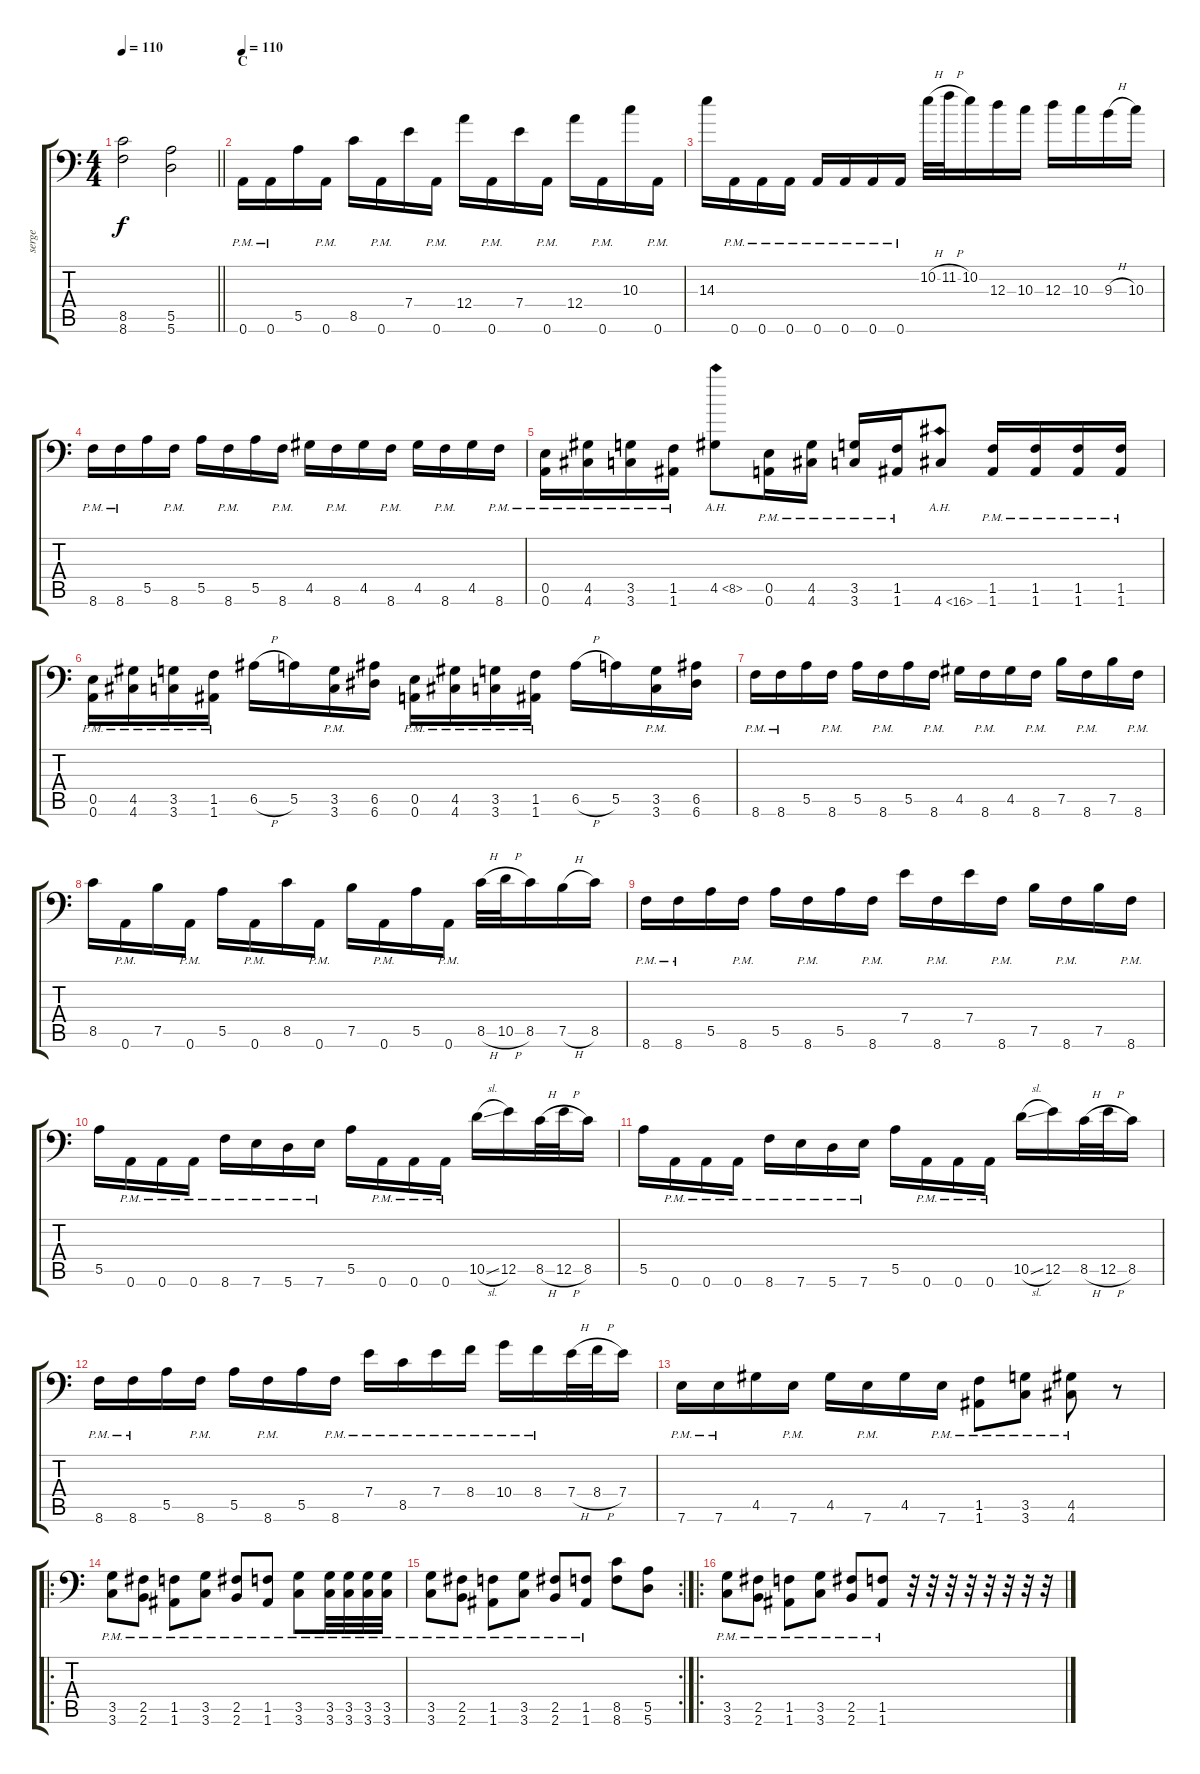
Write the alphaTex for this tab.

\track ("serge" "serge") {instrument distortionguitar}
\staff {score tabs}
\tuning (B3 Gb3 D3 A2 E2 A1) {hide}
\ts (4 4)
\tempo 110
\clef f4
\barLineRight lightlight
\ks c
(8.5 8.6).2{dy f} (5.5 5.6).2 |
\section ("" "C")
\tempo 110
0.6{pm}.16 0.6{pm}.16 5.5.16 0.6{pm}.16 8.5.16 0.6{pm}.16 7.4.16 0.6{pm}.16 12.4.16 0.6{pm}.16 7.4.16 0.6{pm}.16 12.4.16 0.6{pm}.16 10.3.16 0.6{pm}.16 |
14.3.16 0.6{pm}.16 0.6{pm}.16 0.6{pm}.16 0.6{pm}.16 0.6{pm}.16 0.6{pm}.16 0.6{pm}.16 10.2{h}.32 11.2{h}.32 10.2.16 12.3.16 10.3.16 12.3.16 10.3.16 9.3{h}.16 10.3.16 |
8.6{pm}.16 8.6{pm}.16 5.5.16 8.6{pm}.16 5.5.16 8.6{pm}.16 5.5.16 8.6{pm}.16 4.5.16 8.6{pm}.16 4.5.16 8.6{pm}.16 4.5.16 8.6{pm}.16 4.5.16 8.6{pm}.16 |
(0.5 0.6{pm}).16 (4.5 4.6{pm}).16 (3.5 3.6{pm}).16 (1.5 1.6{pm}).16 4.5{ah 4}.8 (0.5 0.6{pm}).16 (4.5 4.6{pm}).16 (3.5 3.6{pm}).16 (1.5 1.6{pm}).16 4.6{ah 12}.8 (1.5 1.6{pm}).16 (1.5 1.6{pm}).16 (1.5 1.6{pm}).16 (1.5 1.6{pm}).16 |
(0.5 0.6{pm}).16 (4.5 4.6{pm}).16 (3.5 3.6{pm}).16 (1.5 1.6{pm}).16 6.5{h}.16 5.5.16 (3.5 3.6{pm}).16 (6.5 6.6).16 (0.5 0.6{pm}).16 (4.5 4.6{pm}).16 (3.5 3.6{pm}).16 (1.5 1.6{pm}).16 6.5{h}.16 5.5.16 (3.5 3.6{pm}).16 (6.5 6.6).16 |
8.6{pm}.16 8.6{pm}.16 5.5.16 8.6{pm}.16 5.5.16 8.6{pm}.16 5.5.16 8.6{pm}.16 4.5.16 8.6{pm}.16 4.5.16 8.6{pm}.16 7.5.16 8.6{pm}.16 7.5.16 8.6{pm}.16 |
8.5.16 0.6{pm}.16 7.5.16 0.6{pm}.16 5.5.16 0.6{pm}.16 8.5.16 0.6{pm}.16 7.5.16 0.6{pm}.16 5.5.16 0.6{pm}.16 8.5{h}.32 10.5{h}.32 8.5.16 7.5{h}.16 8.5.16 |
8.6{pm}.16 8.6{pm}.16 5.5.16 8.6{pm}.16 5.5.16 8.6{pm}.16 5.5.16 8.6{pm}.16 7.4.16 8.6{pm}.16 7.4.16 8.6{pm}.16 7.5.16 8.6{pm}.16 7.5.16 8.6{pm}.16 |
5.5.16 0.6{pm}.16 0.6{pm}.16 0.6{pm}.16 8.6{pm}.16 7.6{pm}.16 5.6{pm}.16 7.6{pm}.16 5.5.16 0.6{pm}.16 0.6{pm}.16 0.6{pm}.16 10.5{sl}.16 12.5.16 8.5{h}.32 12.5{h}.32 8.5.16 |
5.5.16 0.6{pm}.16 0.6{pm}.16 0.6{pm}.16 8.6{pm}.16 7.6{pm}.16 5.6{pm}.16 7.6{pm}.16 5.5.16 0.6{pm}.16 0.6{pm}.16 0.6{pm}.16 10.5{sl}.16 12.5.16 8.5{h}.32 12.5{h}.32 8.5.16 |
8.6{pm}.16 8.6{pm}.16 5.5.16 8.6{pm}.16 5.5.16 8.6{pm}.16 5.5.16 8.6{pm}.16 7.4{pm}.16 8.5{pm}.16 7.4{pm}.16 8.4{pm}.16 10.4{pm}.16 8.4{pm}.16 7.4{h}.32 8.4{h}.32 7.4.16 |
7.6{pm}.16 7.6{pm}.16 4.5.16 7.6{pm}.16 4.5.16 7.6{pm}.16 4.5.16 7.6{pm}.16 (1.5 1.6{pm}).8 (3.5 3.6{pm}).8 (4.5 4.6{pm}).8 r.8 |
\ro
(3.5 3.6{pm}).8 (2.5 2.6{pm}).8 (1.5 1.6{pm}).8 (3.5 3.6{pm}).8 (2.5 2.6{pm}).8 (1.5 1.6{pm}).8 (3.5 3.6{pm}).8 (3.5 3.6{pm}).32 (3.5 3.6{pm}).32 (3.5 3.6{pm}).32 (3.5 3.6{pm}).32 |
\rc 2
(3.5 3.6{pm}).8 (2.5 2.6{pm}).8 (1.5 1.6{pm}).8 (3.5 3.6{pm}).8 (2.5 2.6{pm}).8 (1.5 1.6{pm}).8 (8.5 8.6).8 (5.5 5.6).8 |
\ro
(3.5 3.6{pm}).8 (2.5 2.6{pm}).8 (1.5 1.6{pm}).8 (3.5 3.6{pm}).8 (2.5 2.6{pm}).8 (1.5 1.6{pm}).8 r.32 r.32 r.32 r.32 r.32 r.32 r.32 r.32
